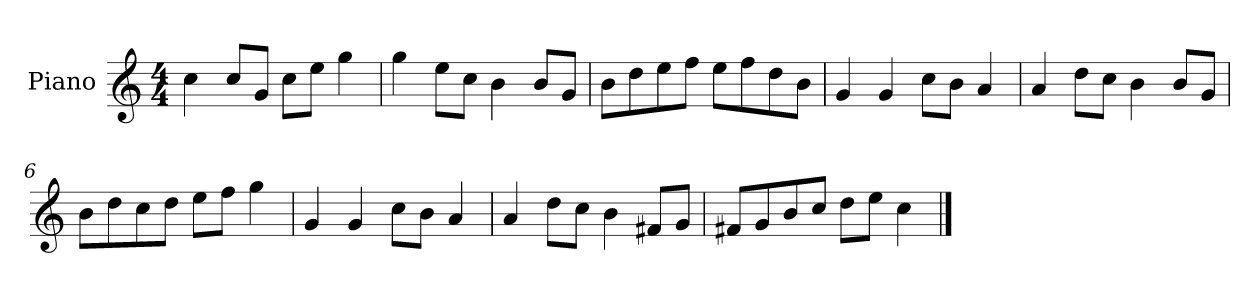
**kern
*part1
*staff1
*I"Piano
*I'P-no
*clefG2
*k[]
*M4/4
*MM90
=1
4cc\
8cc/L
8g/J
8cc\L
8ee\J
4gg\
=2
4gg\
8ee\L
8cc\J
4b\
8b/L
8g/J
=3
8b\L
8dd\
8ee\
8ff\J
8ee\L
8ff\
8dd\
8b\J
=4
4g/
4g/
8cc\L
8b\J
4a/
=5
4a/
8dd\L
8cc\J
4b\
8b/L
8g/J
=6
8b\L
8dd\
8cc\
8dd\J
8ee\L
8ff\J
4gg\
!!LO:LB:g=z
=7
4g/
4g/
8cc\L
8b\J
4a/
=8
4a/
8dd\L
8cc\J
4b\
8f#X/L
8g/J
=9
8f#X/L
8g/
8b/
8cc/J
8dd\L
8ee\J
4cc\
==
*-
